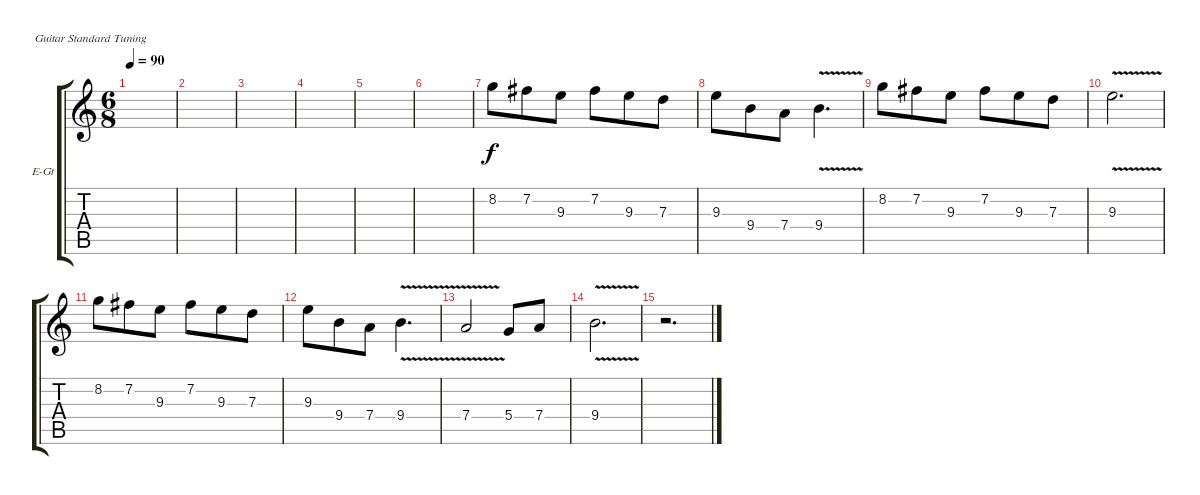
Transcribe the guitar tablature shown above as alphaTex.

\defaultSystemsLayout 4
\bracketExtendMode groupsimilarinstruments
\firstSystemTrackNameOrientation horizontal
\otherSystemsTrackNameOrientation horizontal
\track ("Extra Guitar" "E-Gt") {instrument distortionguitar}
\staff {score tabs}
\tuning (E4 B3 G3 D3 A2 E2)
\ts (6 8)
\tempo 90
\clef g2
\scale
0.333333
\ks c
|
\scale
0.333333 |
\scale
0.333333 |
\scale
0.333333 |
\scale
0.333333 |
\scale
0.333333 |
\scale
0.333333 8.2.8 7.2.8 9.3.8 7.2.8 9.3.8 7.3.8 |
\scale
0.333333 9.3.8 9.4.8 7.4.8 9.4{v}.4{d} |
\scale
0.333333 8.2.8 7.2.8 9.3.8 7.2.8 9.3.8 7.3.8 |
\scale
0.333333 9.3{v}.2{d} |
\scale
0.333333 8.2.8 7.2.8 9.3.8 7.2.8 9.3.8 7.3.8 |
\scale
0.333333 9.3.8 9.4.8 7.4.8 9.4{v}.4{d} |
\scale
0.333333 7.4{v}.2 5.4.8 7.4.8 |
\scale
0.333333 9.4{v}.2{d} |
\scale
0.333333 r.2{d} |
\scale
0.333333
